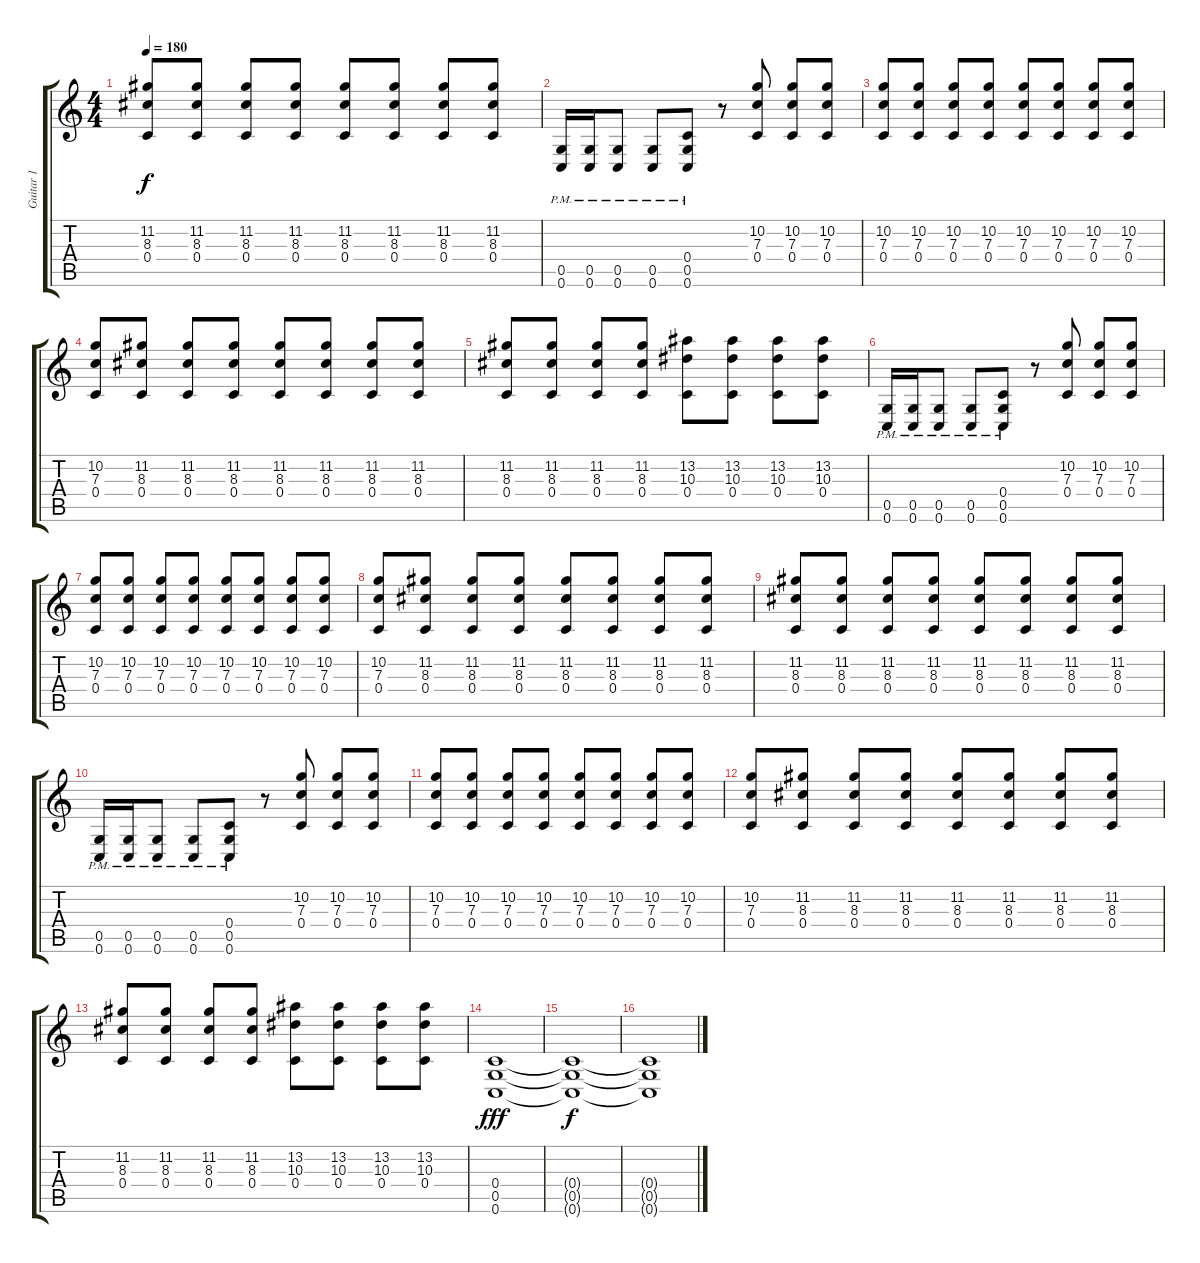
\track ("Guitar 1" "Guitar 1") {instrument distortionguitar}
\staff {score tabs}
\tuning (D4 A3 F3 C3 G2 C2) {hide}
\ts (4 4)
\tempo 180
\clef g2
\ks c
(11.2 8.3 0.4).8{dy f} (11.2 8.3 0.4).8 (11.2 8.3 0.4).8 (11.2 8.3 0.4).8 (11.2 8.3 0.4).8 (11.2 8.3 0.4).8 (11.2 8.3 0.4).8 (11.2 8.3 0.4).8 |
(0.5{pm} 0.6{pm}).16{volume 10} (0.5{pm} 0.6{pm}).16 (0.5{pm} 0.6{pm}).8 (0.5{pm} 0.6{pm}).8 (0.4{pm} 0.5{pm} 0.6{pm}).8 r.8 (10.2 7.3 0.4).8 (10.2 7.3 0.4).8 (10.2 7.3 0.4).8 |
(10.2 7.3 0.4).8 (10.2 7.3 0.4).8 (10.2 7.3 0.4).8 (10.2 7.3 0.4).8 (10.2 7.3 0.4).8 (10.2 7.3 0.4).8 (10.2 7.3 0.4).8 (10.2 7.3 0.4).8 |
(10.2 7.3 0.4).8 (11.2 8.3 0.4).8 (11.2 8.3 0.4).8 (11.2 8.3 0.4).8 (11.2 8.3 0.4).8 (11.2 8.3 0.4).8 (11.2 8.3 0.4).8 (11.2 8.3 0.4).8 |
(11.2 8.3 0.4).8 (11.2 8.3 0.4).8 (11.2 8.3 0.4).8 (11.2 8.3 0.4).8 (13.2 10.3 0.4).8 (13.2 10.3 0.4).8 (13.2 10.3 0.4).8 (13.2 10.3 0.4).8 |
(0.5{pm} 0.6{pm}).16{volume 10} (0.5{pm} 0.6{pm}).16 (0.5{pm} 0.6{pm}).8 (0.5{pm} 0.6{pm}).8 (0.4{pm} 0.5{pm} 0.6{pm}).8 r.8 (10.2 7.3 0.4).8 (10.2 7.3 0.4).8 (10.2 7.3 0.4).8 |
(10.2 7.3 0.4).8 (10.2 7.3 0.4).8 (10.2 7.3 0.4).8 (10.2 7.3 0.4).8 (10.2 7.3 0.4).8 (10.2 7.3 0.4).8 (10.2 7.3 0.4).8 (10.2 7.3 0.4).8 |
(10.2 7.3 0.4).8 (11.2 8.3 0.4).8 (11.2 8.3 0.4).8 (11.2 8.3 0.4).8 (11.2 8.3 0.4).8 (11.2 8.3 0.4).8 (11.2 8.3 0.4).8 (11.2 8.3 0.4).8 |
(11.2 8.3 0.4).8 (11.2 8.3 0.4).8 (11.2 8.3 0.4).8 (11.2 8.3 0.4).8 (11.2 8.3 0.4).8 (11.2 8.3 0.4).8 (11.2 8.3 0.4).8 (11.2 8.3 0.4).8 |
(0.5{pm} 0.6{pm}).16{volume 10} (0.5{pm} 0.6{pm}).16 (0.5{pm} 0.6{pm}).8 (0.5{pm} 0.6{pm}).8 (0.4{pm} 0.5{pm} 0.6{pm}).8 r.8 (10.2 7.3 0.4).8 (10.2 7.3 0.4).8 (10.2 7.3 0.4).8 |
(10.2 7.3 0.4).8 (10.2 7.3 0.4).8 (10.2 7.3 0.4).8 (10.2 7.3 0.4).8 (10.2 7.3 0.4).8 (10.2 7.3 0.4).8 (10.2 7.3 0.4).8 (10.2 7.3 0.4).8 |
(10.2 7.3 0.4).8 (11.2 8.3 0.4).8 (11.2 8.3 0.4).8 (11.2 8.3 0.4).8 (11.2 8.3 0.4).8 (11.2 8.3 0.4).8 (11.2 8.3 0.4).8 (11.2 8.3 0.4).8 |
(11.2 8.3 0.4).8 (11.2 8.3 0.4).8 (11.2 8.3 0.4).8 (11.2 8.3 0.4).8 (13.2 10.3 0.4).8 (13.2 10.3 0.4).8 (13.2 10.3 0.4).8 (13.2 10.3 0.4).8 |
(0.4 0.5 0.6).1{dy fff} |
(0.4{t} 0.5{t} 0.6{t}).1{dy f} |
(0.4{t} 0.5{t} 0.6{t}).1
